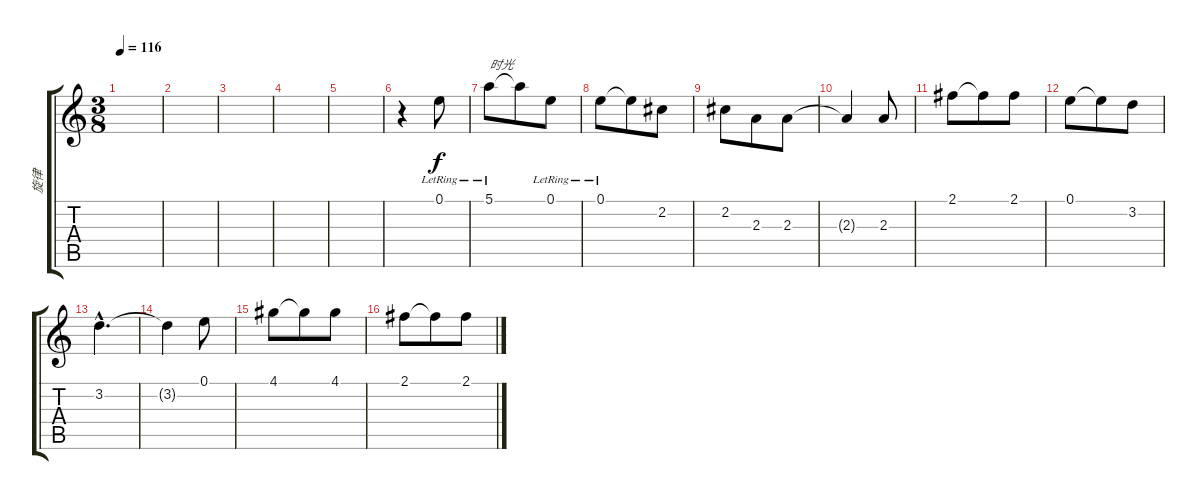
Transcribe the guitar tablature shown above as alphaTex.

\track ("旋律" "旋律") {instrument acousticguitarnylon}
\staff {score tabs}
\tuning (E4 B3 G3 D3 A2 E2) {hide}
\ts (3 8)
\tempo 116
\clef g2
\ks c
|
|
|
|
|
r.4 0.1{lr}.8 |
5.1{lr}.8{txt "时光"} 5.1{t}.8 0.1{lr}.8 |
0.1{lr}.8 0.1{t}.8 2.2.8 |
2.2.8 2.3.8 2.3.8 |
2.3{t}.4 2.3.8 |
2.1.8 2.1{t}.8 2.1.8 |
0.1.8 0.1{t}.8 3.2.8 |
3.2{hac}.4{d} |
3.2{t}.4 0.1.8 |
4.1.8 4.1{t}.8 4.1.8 |
2.1.8 2.1{t}.8 2.1.8
